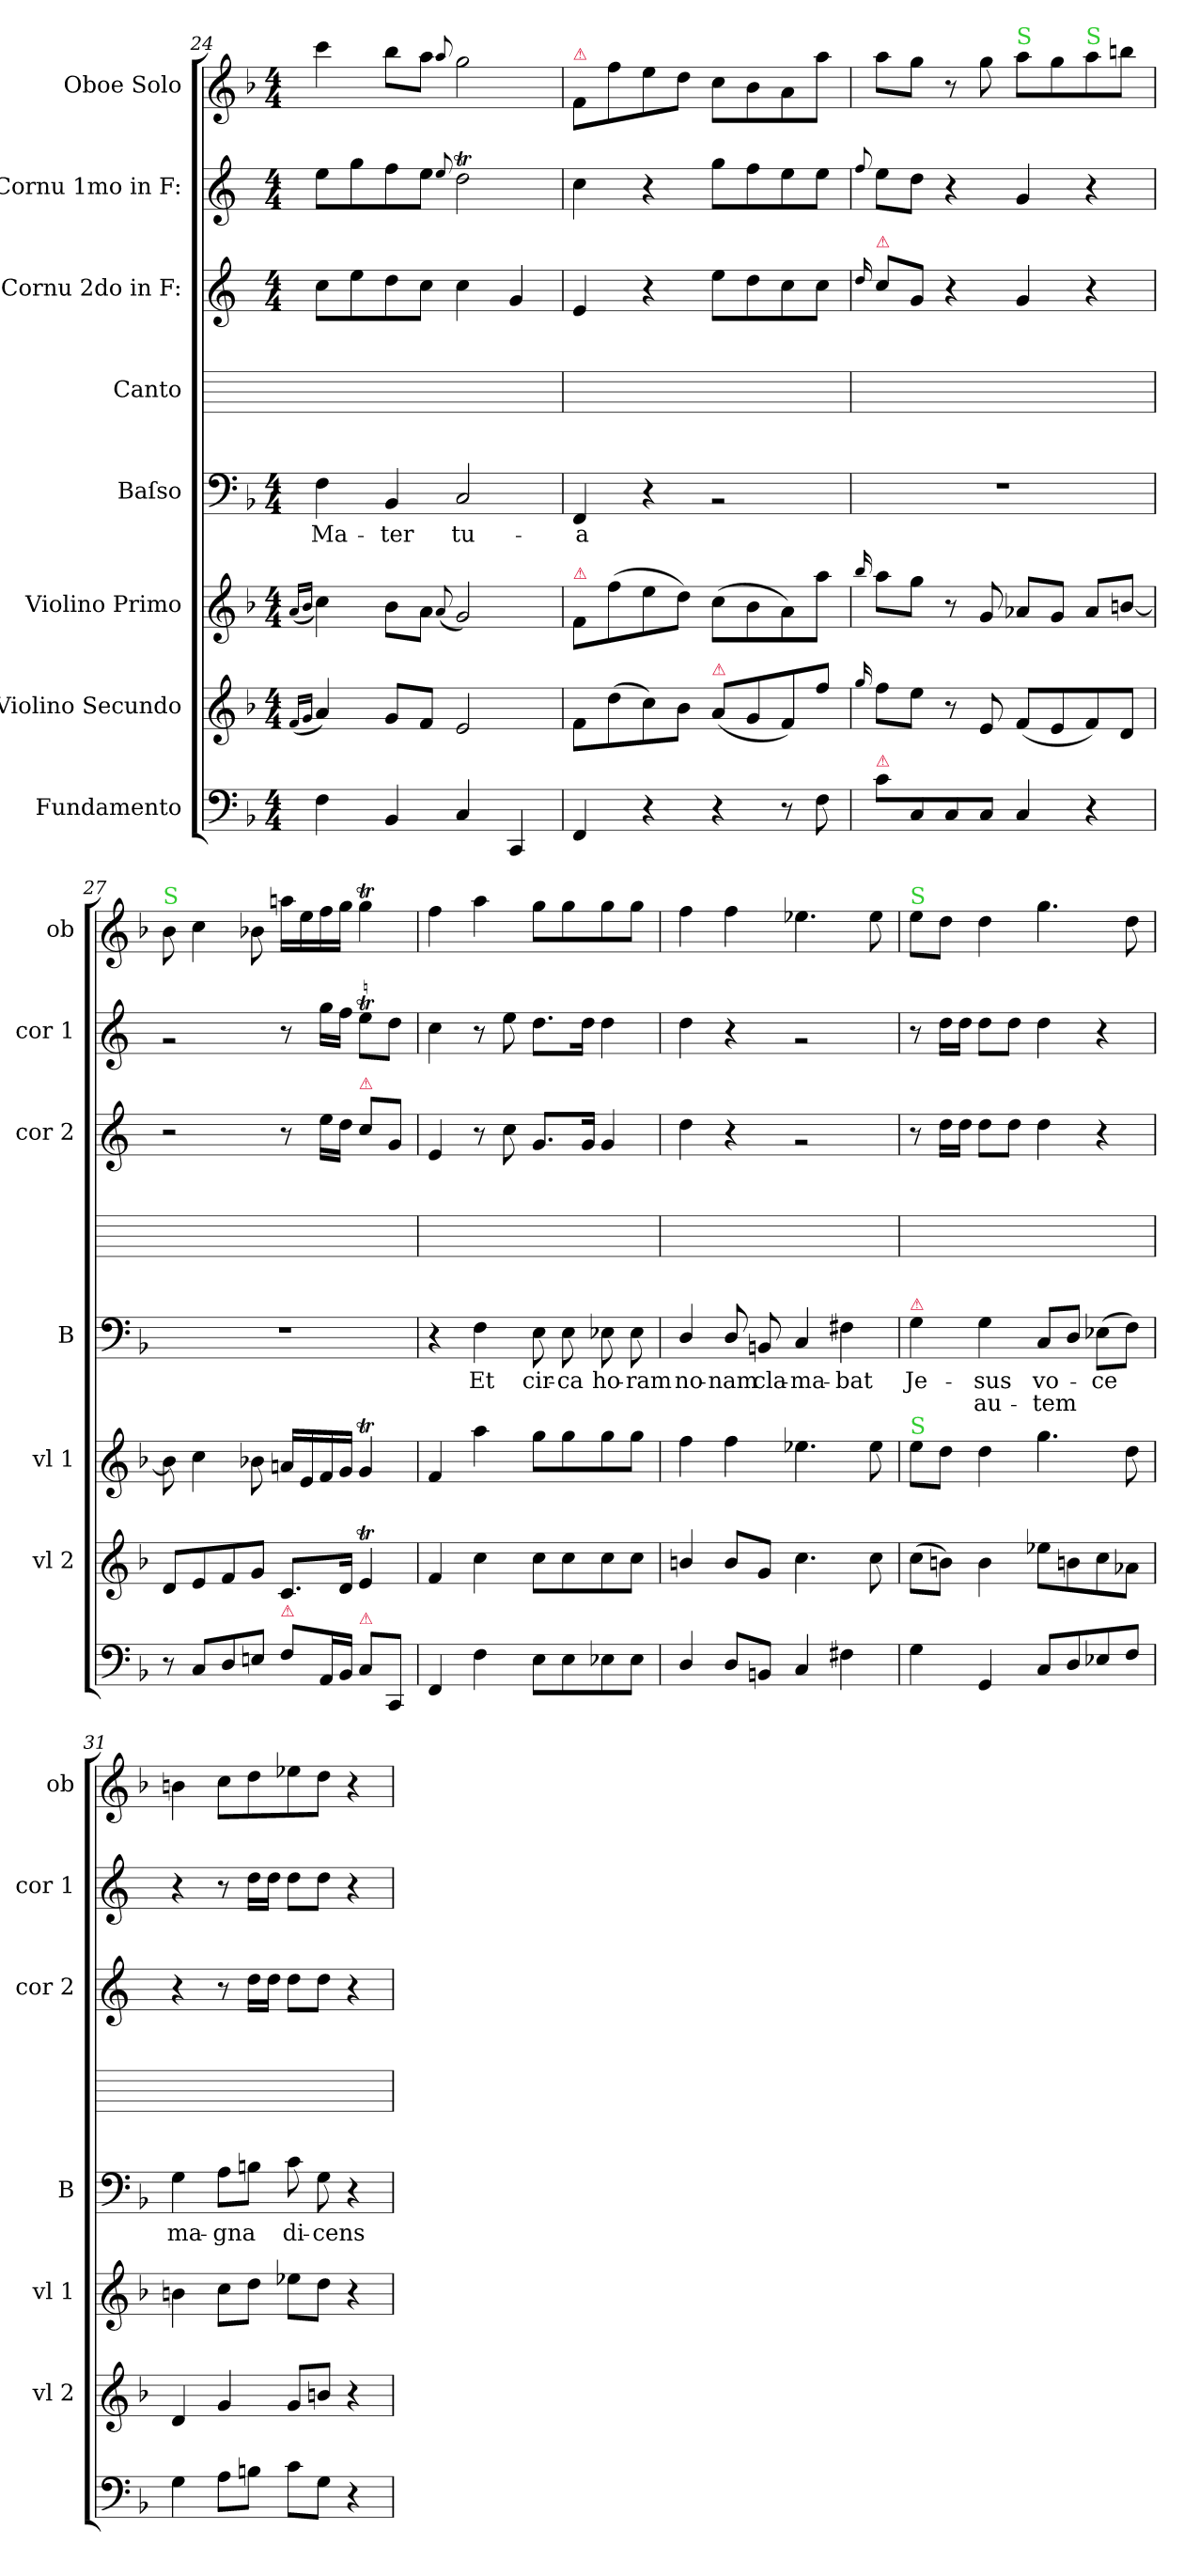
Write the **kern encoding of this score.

**kern	**kern	**kern	**kern	**text	**text	**kern	**kern	**kern	**kern
*part8	*part7	*part6	*part5	*part5	*part5	*part4	*part3	*part2	*part1
*staff8	*staff7	*staff6	*staff5	*staff5	*staff5	*staff4	*staff3	*staff2	*staff1
*I"Fundamento	*I"Violino Secundo	*I"Violino Primo	*I"Baſso	*	*	*I"Canto	*I"Cornu 2do in F:	*I"Cornu 1mo in F:	*I"Oboe Solo
*	*I'vl 2	*I'vl 1	*I'B	*	*	*	*I'cor 2	*I'cor 1	*I'ob
*clefF4	*clefG2	*clefG2	*clefF4	*	*	*	*clefG2	*clefG2	*clefG2
*	*	*	*	*	*	*	*ITrd4c7	*ITrd4c7	*
*k[b-]	*k[b-]	*k[b-]	*k[b-]	*	*	*	*k[b-]	*k[b-]	*k[b-]
*F:	*F:	*F:	*F:	*	*	*	*	*	*F:
*M4/4	*M4/4	*M4/4	*M4/4	*	*	*	*M4/4	*M4/4	*M4/4
=24	=24	=24	=24	=24	=24	=24	=24	=24	=24
.	(<16qqf/LL	(<16qqa/LL	.	.	.	.	.	.	.
.	16qqg/JJ	16qqb-/JJ	.	.	.	.	.	.	.
4F\	4a/)	4cc\)	4F\	Ma-	.	1ryy	8f\L	8a\L	4ccc\
.	.	.	.	.	.	.	8a\	8cc\	.
4BB-/	8g/L	8b-\L	4BB-/	-ter	.	.	8g\	8b-\	8bb-\L
.	8f/J	8a\J	.	.	.	.	8f\J	8a\J	8aa\J
.	.	(<8qqa/	.	.	.	.	.	8qqa/	8qqaa/
4C/	2e/	2g/)	2C/	tu-	.	.	4f\	2gT\	2gg\
4CC/	.	.	.	.	.	.	4c/	.	.
=25	=25	=25	=25	=25	=25	=25	=25	=25	=25
!	!	!	!	!	!	!	!	!	!LO:TX:a:color=crimson:t=⚠
!	!	!LO:TX:a:color=crimson:t=⚠	!	!	!	!	!	!	!
4FF/	8f\L	8f/L	4FF/	-a	.	1ryy	4A/	4f\	8f/L
.	(>8dd\	(>8ff\	.	.	.	.	.	.	8ff\
4r	8cc\)	8ee\	4r	.	.	.	4r	4r	8ee\
.	8b-\J	8dd\J)	.	.	.	.	.	.	8dd\J
!	!LO:TX:a:color=crimson:t=⚠	!	!	!	!	!	!	!	!
4r	(<8a/L	(>8cc\L	2rBB	.	.	.	8a\L	8cc\L	8cc\L
.	8g/	8b-\	.	.	.	.	8g\	8b-\	8b-\
8r	8f/)	8a\)	.	.	.	.	8f\	8a\	8a\
8F\	8ff\J	8aa\J	.	.	.	.	8f\J	8a\J	8aa\J
=26	=26	=26	=26	=26	=26	=26	=26	=26	=26
.	16qqgg/	16qqbb-/	.	.	.	.	16qqg/	8qqb-/	.
!	!	!	!	!	!	!	!LO:TX:a:color=crimson:t=⚠	!	!
!LO:TX:a:color=crimson:t=⚠	!	!	!	!	!	!	!	!	!
8c\L	8ff\L	8aa\L	1r	.	.	1ryy	8f\L	8a\L	8aa\L
8C/	8ee\J	8gg\J	.	.	.	.	8c/J	8g\J	8gg\J
8C/	8r	8r	.	.	.	.	4r	4r	8r
8C/J	8e/	8g/	.	.	.	.	.	.	8gg\
!	!	!	!	!	!	!	!	!	!LO:TX:a:color=limegreen:t=S
4C/	(<8f/L	8a-X/L	.	.	.	.	4c/	4c/	8aa\L
.	8e/	8g/J	.	.	.	.	.	.	8gg\
!	!	!	!	!	!	!	!	!	!LO:TX:a:color=limegreen:t=S
4r	8f/)	8a-/L	.	.	.	.	4r	4r	8aa\
.	8d/J	[8bn/J	.	.	.	.	.	.	8bbn\J
=27	=27	=27	=27	=27	=27	=27	=27	=27	=27
!	!	!	!	!	!	!	!	!	!LO:TX:a:color=limegreen:t=S
8r	8d/L	8b\]	1r	.	.	1ryy	2r	2rg	8b-\
8C/L	8e/	4cc\	.	.	.	.	.	.	4cc\
8D/	8f/	.	.	.	.	.	.	.	.
8En/J	8g/J	8b-X\	.	.	.	.	.	.	8b-X\
!LO:TX:a:color=crimson:t=⚠	!	!	!	!	!	!	!	!	!
8F\L	8.c/L	16an/LL	.	.	.	.	8r	8r	16aan\LL
.	.	16e/	.	.	.	.	.	.	16ee\
16AA/L	.	16f/	.	.	.	.	16a\LL	16cc\LL	16ff\
16BB-/JJ	16d/Jk	16g/JJ	.	.	.	.	16g\JJ	16b-\JJ	16gg\JJ
!	!	!	!	!	!	!	!LO:TX:a:color=crimson:t=⚠	!	!
!LO:TX:a:color=crimson:t=⚠	!	!	!	!	!	!	!	!	!
8C\L	4et/	4gT/	.	.	.	.	8f\L	8aT\L	4ggT\
8CC/J	.	.	.	.	.	.	8c/J	8g\J	.
=28	=28	=28	=28	=28	=28	=28	=28	=28	=28
4FF/	4f/	4f/	4r	.	.	1ryy	4A/	4f\	4ff\
4F\	4cc\	4aa\	4F\	Et	.	.	8r	8r	4aa\
.	.	.	.	.	.	.	8f\	8a\	.
8E\L	8cc\L	8gg\L	8E\	cir-	.	.	8.c/L	8.g\L	8gg\L
8E\	8cc\	8gg\	8E\	-ca	.	.	.	.	8gg\
.	.	.	.	.	.	.	16c/Jk	16g\Jk	.
8E-X\	8cc\	8gg\	8E-X\	ho-	.	.	4c/	4g\	8gg\
8E-\J	8cc\J	8gg\J	8E-\	-ram	.	.	.	.	8gg\J
=29	=29	=29	=29	=29	=29	=29	=29	=29	=29
4D/	4bn/	4ff\	4D/	no-	.	1ryy	4g\	4g\	4ff\
8D/L	8b/L	4ff\	8D/	-nam	.	.	4r	4r	4ff\
8BBn/J	8g/J	.	8BBn/	cla-	.	.	.	.	.
4C/	4.cc\	4.ee-X\	4C/	-ma-	.	.	2rg	2rg	4.ee-X\
4F#X\	.	.	4F#X\	-bat	.	.	.	.	.
.	8cc\	8ee-\	.	.	.	.	.	.	8ee-\
=30	=30	=30	=30	=30	=30	=30	=30	=30	=30
!	!	!	!	!	!	!	!	!	!LO:TX:a:color=limegreen:t=S
!	!	!	!LO:TX:a:color=crimson:t=⚠	!	!	!	!	!	!
!	!	!LO:TX:a:color=limegreen:t=S	!	!	!	!	!	!	!
4G\	(>8cc\L	8ee\L	4G\	Je-	.	1ryy	8r	8r	8ee\L
.	8bn\J)	8dd\J	.	.	.	.	16g\LL	16g\LL	8dd\J
.	.	.	.	.	.	.	16g\JJ	16g\JJ	.
4GG/	4b\	4dd\	4G\	-sus	au-	.	8g\L	8g\L	4dd\
.	.	.	.	.	.	.	8g\J	8g\J	.
8C/L	8ee-X\L	4.gg\	8C/L	vo-	-tem	.	4g\	4g\	4.gg\
8D/	8bn\	.	8D/J	.	.	.	.	.	.
8E-X/	8cc\	.	(>8E-X\L	-ce	.	.	4r	4r	.
8F/J	8a-X\J	8dd\	8F\J)	.	.	.	.	.	8dd\
=31	=31	=31	=31	=31	=31	=31	=31	=31	=31
4G\	4d/	4bn\	4G\	ma-	.	1ryy	4r	4r	4bn\
8A\L	4g/	8cc\L	8A\L	-gna	.	.	8r	8r	8cc\L
8Bn\J	.	8dd\J	8Bn\J	.	.	.	16g\LL	16g\LL	8dd\
.	.	.	.	.	.	.	16g\JJ	16g\JJ	.
8c\L	8g/L	8ee-X\L	8c\	di-	.	.	8g\L	8g\L	8ee-X\
8G\J	8bn/J	8dd\J	8G\	-cens	.	.	8g\J	8g\J	8dd\J
4r	4r	4r	4r	.	.	.	4r	4r	4r
=	=	=	=	=	=	=	=	=	=
*-	*-	*-	*-	*-	*-	*-	*-	*-	*-
